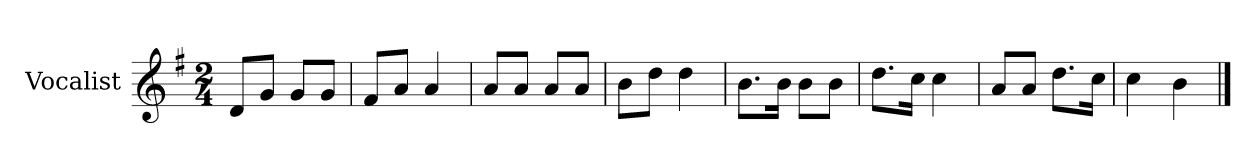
**kern
*part1
*staff1
*I"Vocalist
*k[f#]
*G:
*M2/4
=1
8dL
8gJ
8gL
8gJ
=2
8f#L
8aJ
4a
=3
8aL
8aJ
8aL
8aJ
=4
8bL
8ddJ
4dd
=5
8.bL
16bJk
8bL
8bJ
=6
8.ddL
16ccJk
4cc
=7
8aL
8aJ
8.ddL
16ccJk
=8
4cc
4b
==
*-
